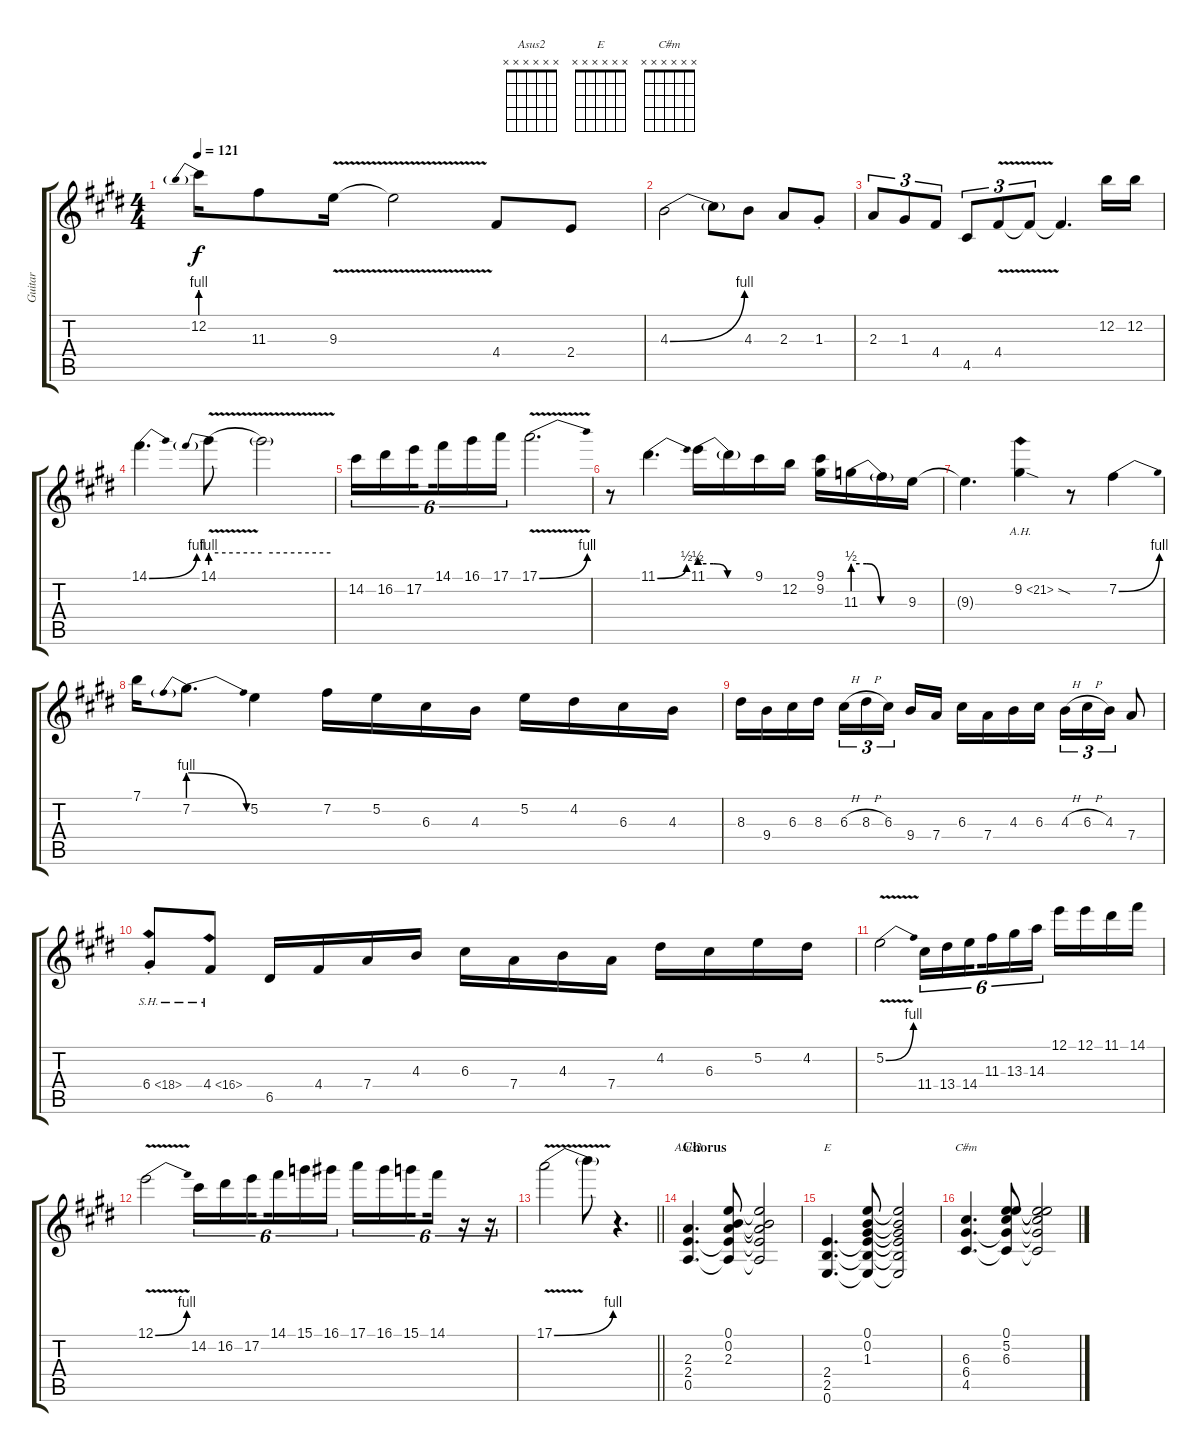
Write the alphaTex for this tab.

\track ("Guitar" "Guitar") {instrument electricguitarmuted}
\staff {score tabs}
\tuning (E4 B3 G3 D3 A2 E2) {hide}
\chord ("Asus2" x x x x x x)
\chord ("E" x x x x x x)
\chord ("C#m" x x x x x x)
\ts (4 4)
\tempo 121
\clef g2
\ks e
12.2{be (prebend 0 4 60 4)}.16{dy f} 11.3.8 9.3{v}.16 9.3{t}.2 4.4.8 2.4.8 |
4.3{be (bend 0 0 60 4)}.2 4.3{t}.8 4.3.8 2.3.8 1.3{st}.8 |
2.3.8{tu (3 2)} 1.3.8{tu (3 2)} 4.4.8{tu (3 2)} 4.5.8{tu (3 2)} 4.4{v}.8{tu (3 2)} 4.4{t}.8{tu (3 2)} 4.4{t}.4{d} 12.2.16 12.2.16 |
14.1{be (bend 0 0 60 4)}.4{d} 14.1{be (prebend 0 4 60 4) v}.8 14.1{be (hold 0 4 60 4) v t}.2 |
14.2.16{tu (6 4)} 16.2.16{tu (6 4)} 17.2.16{tu (6 4) beam splitsecondary} 14.1.16{tu (6 4)} 16.1.16{tu (6 4)} 17.1.16{tu (6 4)} 17.1{be (bend 0 0 60 4) v}.2{d} |
r.8 11.1{be (bend 0 0 60 2)}.4{d} 11.1{be (custom 0 2 15 2 30 0 60 0)}.16 11.1{t}.16 9.1.16 12.2.16 (9.1 9.2).16 11.3{be (custom 0 2 15 2 30 0 60 0)}.16 11.3{t}.16 9.3.16 |
9.3{t}.4{d} 9.2{ah 12 sod}.4 r.8 7.2{be (bend 0 0 60 4)}.4 |
7.1.16 7.2{be (prebendrelease 0 4 60 0)}.8{d} 5.2.4 7.2.16 5.2.16 6.3.16 4.3.16 5.2.16 4.2.16 6.3.16 4.3.16 |
8.3.16 9.4.16 6.3.16 8.3.16 6.3{h}.16{tu (3 2)} 8.3{h}.16{tu (3 2)} 6.3.16{tu (3 2) beam splitsecondary} 9.4.16 7.4.16 6.3.16 7.4.16 4.3.16 6.3.16 4.3{h}.16{tu (3 2)} 6.3{h}.16{tu (3 2)} 4.3.16{tu (3 2)} 7.4.8 |
6.4{sh 12 st}.8 4.4{sh 12}.8 6.5.16 4.4.16 7.4.16 4.3.16 6.3.16 7.4.16 4.3.16 7.4.16 4.2.16 6.3.16 5.2.16 4.2.16 |
5.2{be (bend 0 0 60 4) v}.2 11.4.16{tu (6 4)} 13.4.16{tu (6 4)} 14.4.16{tu (6 4) beam splitsecondary} 11.3.16{tu (6 4)} 13.3.16{tu (6 4)} 14.3.16{tu (6 4)} 12.1.16 12.1.16 11.1.16 14.1.16 |
12.1{be (bend 0 0 60 4) v}.2 14.2.16{tu (6 4)} 16.2.16{tu (6 4)} 17.2.16{tu (6 4) beam splitsecondary} 14.1.16{tu (6 4)} 15.1.16{tu (6 4)} 16.1.16{tu (6 4)} 17.1.16{tu (6 4)} 16.1.16{tu (6 4)} 15.1.16{tu (6 4) beam splitsecondary} 14.1.16{tu (6 4)} r.16{tu (6 4)} r.16{tu (6 4)} |
\barLineRight lightlight
17.1{be (bend 0 0 60 4) v}.2 17.1{t}.8 r.4{d} |
\section ("" "Chorus")
(2.3 2.4 0.5).4{d ch "Asus2"} (0.1 0.2 2.3 2.4{t} 0.5{t}).8 (0.1{t} 0.2{t} 2.3{t} 2.4{t} 0.5{t}).2 |
(2.4 2.5 0.6).4{d ch "E"} (0.1 0.2 1.3 2.4{t} 2.5{t} 0.6{t}).8 (0.1{t} 0.2{t} 1.3{t} 2.4{t} 2.5{t} 0.6{t}).2 |
(6.3 6.4 4.5).4{d ch "C#m"} (0.1 5.2 6.3 6.4{t} 4.5{t}).8 (0.1{t} 5.2{t} 6.3{t} 6.4{t} 4.5{t}).2
